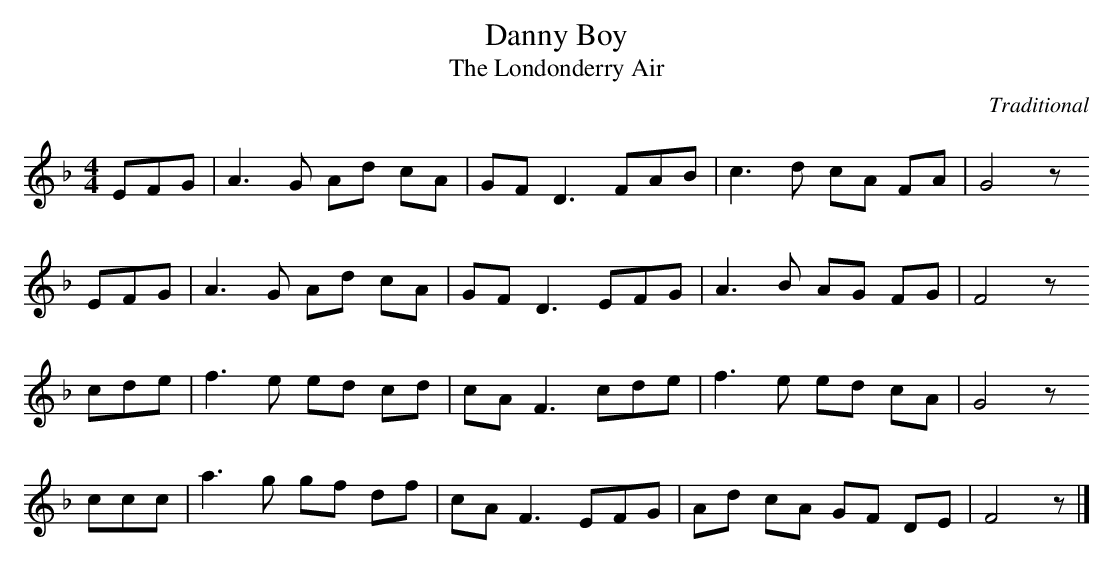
X:1
T: Danny Boy
T: The Londonderry Air
C: Traditional
M: 4/4
L: 1/8
K: F
  EFG | A3 G Ad cA | GF D3 FAB | c3  d cA FA | G4 z
  EFG | A3 G Ad cA | GF D3 EFG | A3  B AG FG | F4 z
  cde | f3 e ed cd | cA F3 cde | f3  e ed cA | G4 z
  ccc | a3 g gf df | cA F3 EFG | Ad cA GF DE | F4 z |]
